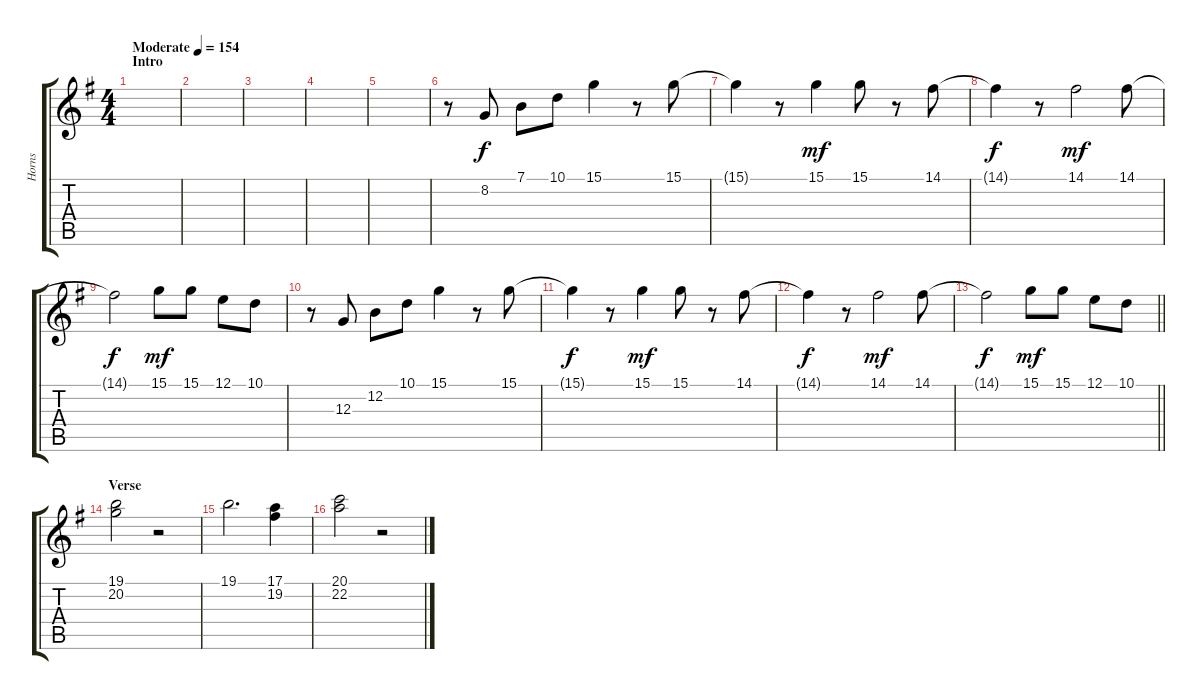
\track ("Horns" "Horns") {instrument englishhorn}
\staff {score tabs}
\tuning (E4 B3 G3 D3 A2 E2) {hide}
\ts (4 4)
\section ("" "Intro")
\tempo (154 "Moderate")
\clef g2
\ks g
|
|
|
|
|
r.8 8.2.8 7.1.8 10.1.8 15.1.4 r.8 15.1.8 |
15.1{t}.4{dy f} r.8 15.1.4{dy mf} 15.1.8 r.8 14.1.8 |
14.1{t}.4{dy f} r.8 14.1.2{dy mf} 14.1.8 |
14.1{t}.2{dy f} 15.1.8{dy mf} 15.1.8 12.1.8 10.1.8 |
r.8 12.3.8 12.2.8 10.1.8 15.1.4 r.8 15.1.8 |
15.1{t}.4{dy f} r.8 15.1.4{dy mf} 15.1.8 r.8 14.1.8 |
14.1{t}.4{dy f} r.8 14.1.2{dy mf} 14.1.8 |
\barLineRight lightlight
14.1{t}.2{dy f} 15.1.8{dy mf} 15.1.8 12.1.8 10.1.8 |
\section ("" "Verse")
(19.1 20.2).2 r.2 |
19.1.2{d} (17.1 19.2).4 |
(20.1 22.2).2 r.2
